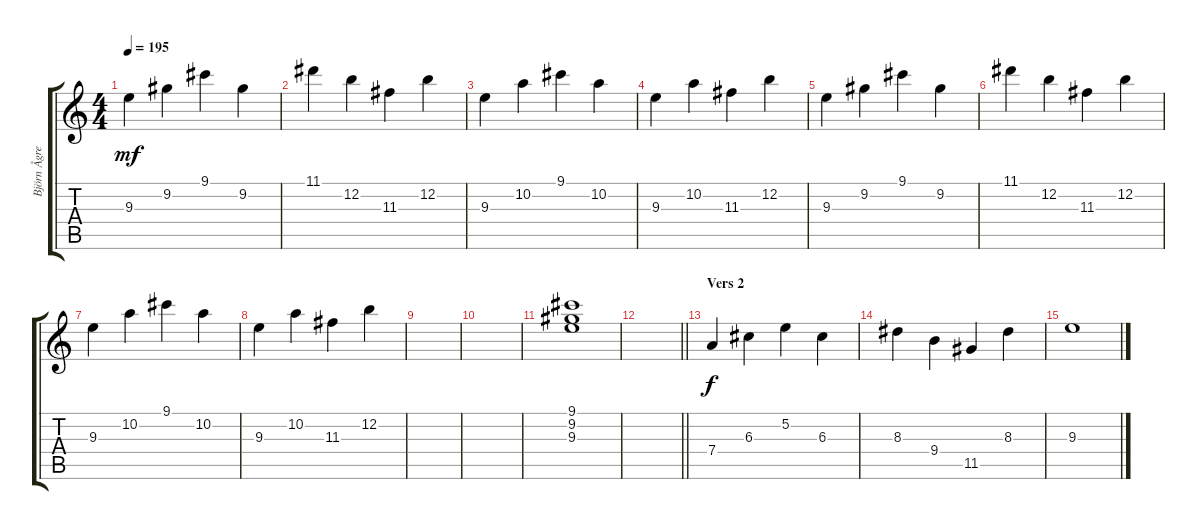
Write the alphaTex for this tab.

\track ("Björn Ågren (guitar)" "Björn Ågre") {instrument electricguitarjazz}
\staff {score tabs}
\tuning (E4 B3 G3 D3 A2 E2) {hide}
\ts (4 4)
\tempo 195
\clef g2
\ks c
9.3.4{dy mf} 9.2.4 9.1.4 9.2.4 |
11.1.4 12.2.4 11.3.4 12.2.4 |
9.3.4 10.2.4 9.1.4 10.2.4 |
9.3.4 10.2.4 11.3.4 12.2.4 |
9.3.4 9.2.4 9.1.4 9.2.4 |
11.1.4 12.2.4 11.3.4 12.2.4 |
9.3.4 10.2.4 9.1.4 10.2.4 |
9.3.4 10.2.4 11.3.4 12.2.4 |
|
|
(9.1 9.2 9.3).1 |
\barLineRight lightlight
|
\section ("" "Vers 2")
7.4.4{dy f} 6.3.4 5.2.4 6.3.4 |
8.3.4 9.4.4 11.5.4 8.3.4 |
9.3.1
